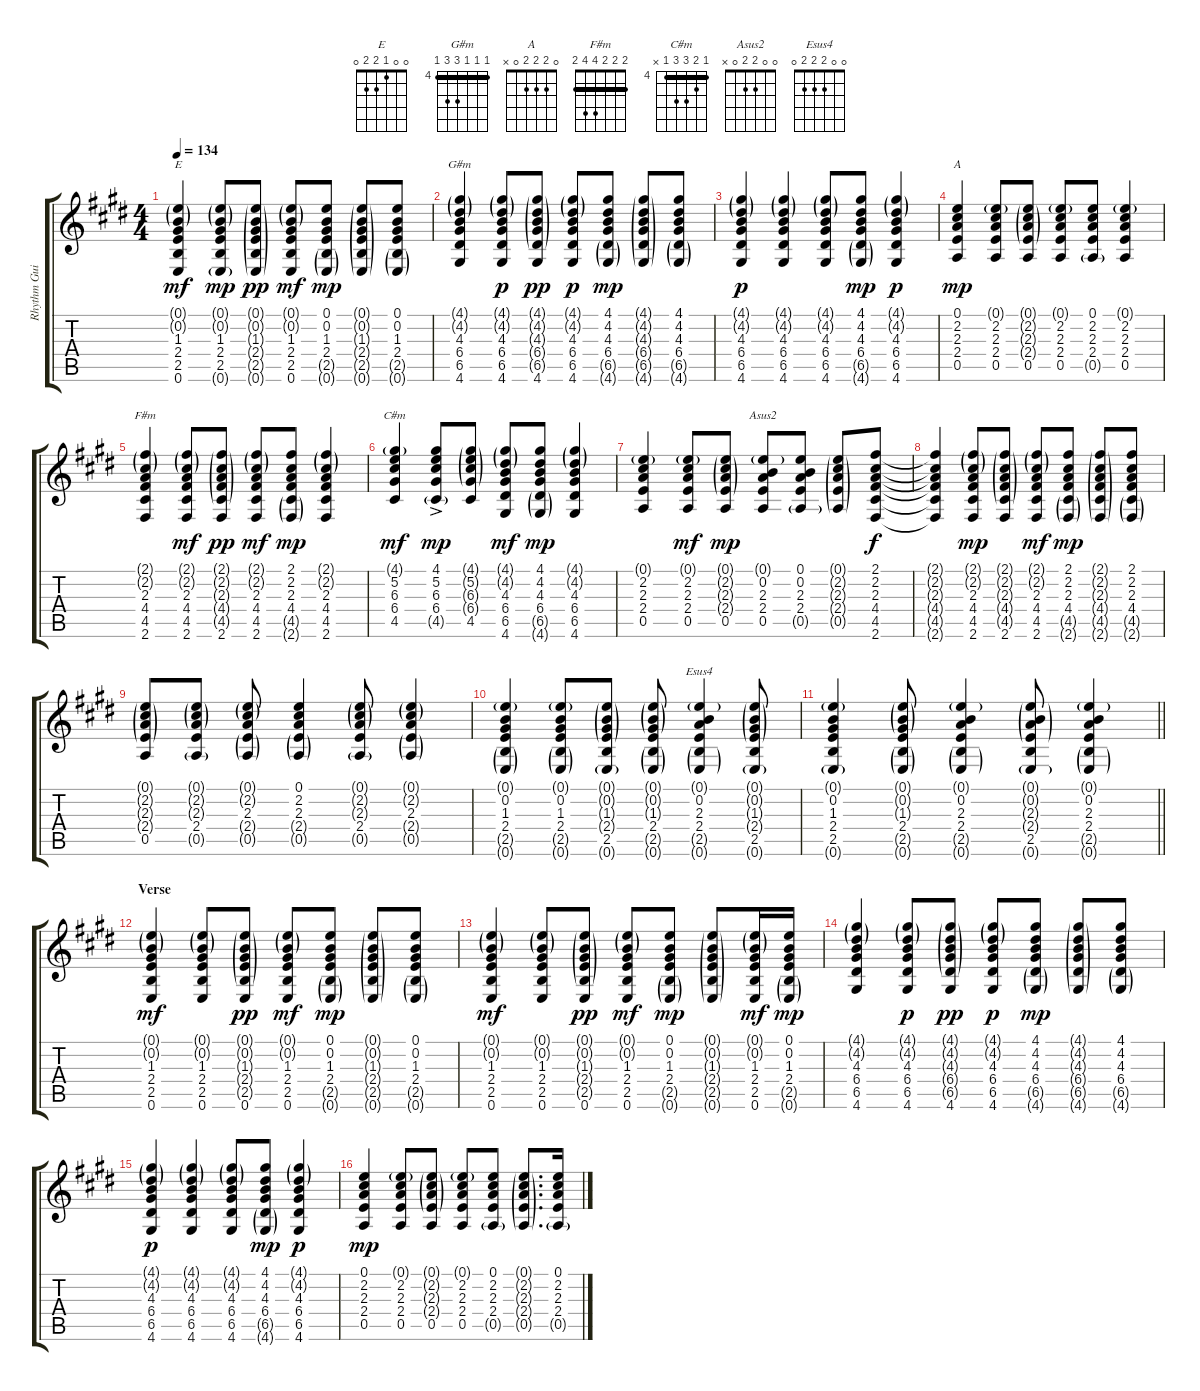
\track ("Rhythm Guitar 1" "Rhythm Gui") {instrument acousticguitarsteel}
\staff {score tabs}
\tuning (E4 B3 G3 D3 A2 E2) {hide}
\chord ("E" 0 0 1 2 2 0)
\chord ("G#m" 4 4 4 6 6 4) {firstfret 4 barre 4}
\chord ("A" 0 2 2 2 0 x)
\chord ("F#m" 2 2 2 4 4 2) {barre 2}
\chord ("C#m" 4 5 6 6 4 x) {firstfret 4 barre 4}
\chord ("Asus2" 0 0 2 2 0 x)
\chord ("Esus4" 0 0 2 2 2 0)
\ts (4 4)
\tempo 134
\clef g2
\ks e
(0.1{g} 0.2{g} 1.3 2.4 2.5 0.6).4{ch "E" dy mf} (0.1{g} 0.2{g} 1.3 2.4 2.5 0.6{g}).8{dy mp} (0.1{g} 0.2{g} 1.3{g} 2.4{g} 2.5{g} 0.6{g}).8{dy pp} (0.1{g} 0.2{g} 1.3 2.4 2.5 0.6).8{dy mf} (0.1 0.2 1.3 2.4 2.5{g} 0.6{g}).8{dy mp} (0.1{g} 0.2{g} 1.3{g} 2.4{g} 2.5{g} 0.6{g}).8 (0.1 0.2 1.3 2.4 2.5{g} 0.6{g}).8 |
(4.1{g} 4.2{g} 4.3 6.4 6.5 4.6).4{ch "G#m"} (4.1{g} 4.2{g} 4.3 6.4 6.5 4.6).8{dy p} (4.1{g} 4.2{g} 4.3{g} 6.4{g} 6.5{g} 4.6).8{dy pp} (4.1{g} 4.2{g} 4.3 6.4 6.5 4.6).8{dy p} (4.1 4.2 4.3 6.4 6.5{g} 4.6{g}).8{dy mp} (4.1{g} 4.2{g} 4.3{g} 6.4{g} 6.5{g} 4.6{g}).8 (4.1 4.2 4.3 6.4 6.5{g} 4.6{g}).8 |
(4.1{g} 4.2{g} 4.3 6.4 6.5 4.6).4{dy p} (4.1{g} 4.2{g} 4.3 6.4 6.5 4.6).4 (4.1{g} 4.2{g} 4.3 6.4 6.5 4.6).8 (4.1 4.2 4.3 6.4 6.5{g} 4.6{g}).8{dy mp} (4.1{g} 4.2{g} 4.3 6.4 6.5 4.6).4{dy p} |
(0.1 2.2 2.3 2.4 0.5).4{ch "A" dy mp} (0.1{g} 2.2 2.3 2.4 0.5).8 (0.1{g} 2.2{g} 2.3{g} 2.4{g} 0.5).8 (0.1{g} 2.2 2.3 2.4 0.5).8 (0.1 2.2 2.3 2.4 0.5{g}).8 (0.1{g} 2.2 2.3 2.4 0.5).4 |
(2.1{g} 2.2{g} 2.3 4.4 4.5 2.6).4{ch "F#m"} (2.1{g} 2.2{g} 2.3 4.4 4.5 2.6).8{dy mf} (2.1{g} 2.2{g} 2.3{g} 4.4{g} 4.5{g} 2.6).8{dy pp} (2.1{g} 2.2{g} 2.3 4.4 4.5 2.6).8{dy mf} (2.1 2.2 2.3 4.4 4.5{g} 2.6{g}).8{dy mp} (2.1{g} 2.2{g} 2.3 4.4 4.5 2.6).4 |
(4.1{g} 5.2 6.3 6.4 4.5).4{ch "C#m" dy mf} (4.1 5.2 6.3 6.4{ac} 4.5{g}).8{dy mp} (4.1{g} 5.2{g} 6.3{g} 6.4{g} 4.5).8 (4.1{g} 4.2{g} 4.3 6.4 6.5 4.6).8{dy mf} (4.1 4.2 4.3 6.4 6.5{g} 4.6{g}).8{dy mp} (4.1{g} 4.2{g} 4.3 6.4 6.5 4.6).4 |
(0.1{g} 2.2 2.3 2.4 0.5).4 (0.1{g} 2.2 2.3 2.4 0.5).8{dy mf} (0.1{g} 2.2{g} 2.3{g} 2.4{g} 0.5).8{dy mp} (0.1{g} 0.2 2.3 2.4 0.5).8{ch "Asus2"} (0.1 0.2 2.3 2.4 0.5{g}).8 (0.1{g} 2.2{g} 2.3{g} 2.4{g} 0.5{g}).8 (2.1 2.2 2.3 4.4 4.5 2.6).8{dy f} |
(2.1{t} 2.2{t} 2.3{t} 4.4{t} 4.5{t} 2.6{t}).4 (2.1{g} 2.2{g} 2.3 4.4 4.5 2.6).8{dy mp} (2.1{g} 2.2{g} 2.3{g} 4.4{g} 4.5{g} 2.6).8 (2.1{g} 2.2{g} 2.3 4.4 4.5 2.6).8{dy mf} (2.1 2.2 2.3 4.4 4.5{g} 2.6{g}).8{dy mp} (2.1{g} 2.2{g} 2.3{g} 4.4{g} 4.5{g} 2.6{g}).8 (2.1 2.2 2.3 4.4 4.5{g} 2.6{g}).8 |
(0.1{g} 2.2{g} 2.3{g} 2.4{g} 0.5).8 (0.1{g} 2.2{g} 2.3{g} 2.4 0.5{g}).8 (0.1{g} 2.2{g} 2.3 2.4{g} 0.5{g}).8 (0.1 2.2 2.3 2.4{g} 0.5{g}).4 (0.1{g} 2.2{g} 2.3{g} 2.4 0.5{g}).8 (0.1{g} 2.2{g} 2.3 2.4{g} 0.5{g}).4 |
(0.1{g} 0.2 1.3 2.4 2.5{g} 0.6{g}).4 (0.1{g} 0.2 1.3 2.4 2.5{g} 0.6{g}).8 (0.1{g} 0.2{g} 1.3{g} 2.4{g} 2.5 0.6{g}).8 (0.1{g} 0.2{g} 1.3{g} 2.4 2.5{g} 0.6{g}).8 (0.1{g} 0.2 2.3 2.4 2.5{g} 0.6{g}).4{ch "Esus4"} (0.1{g} 0.2{g} 1.3{g} 2.4{g} 2.5 0.6{g}).8 |
\barLineRight lightlight
(0.1{g} 0.2 1.3 2.4 2.5 0.6{g}).4 (0.1{g} 0.2{g} 1.3{g} 2.4 2.5{g} 0.6{g}).8 (0.1{g} 0.2 2.3 2.4 2.5{g} 0.6{g}).4 (0.1{g} 0.2{g} 2.3{g} 2.4{g} 2.5 0.6{g}).8 (0.1{g} 0.2 2.3 2.4 2.5{g} 0.6{g}).4 |
\section ("" "Verse")
(0.1{g} 0.2{g} 1.3 2.4 2.5 0.6).4{dy mf} (0.1{g} 0.2{g} 1.3 2.4 2.5 0.6).8 (0.1{g} 0.2{g} 1.3{g} 2.4{g} 2.5{g} 0.6).8{dy pp} (0.1{g} 0.2{g} 1.3 2.4 2.5 0.6).8{dy mf} (0.1 0.2 1.3 2.4 2.5{g} 0.6{g}).8{dy mp} (0.1{g} 0.2{g} 1.3{g} 2.4{g} 2.5{g} 0.6{g}).8 (0.1 0.2 1.3 2.4 2.5{g} 0.6{g}).8 |
(0.1{g} 0.2{g} 1.3 2.4 2.5 0.6).4{dy mf} (0.1{g} 0.2{g} 1.3 2.4 2.5 0.6).8 (0.1{g} 0.2{g} 1.3{g} 2.4{g} 2.5{g} 0.6).8{dy pp} (0.1{g} 0.2{g} 1.3 2.4 2.5 0.6).8{dy mf} (0.1 0.2 1.3 2.4 2.5{g} 0.6{g}).8{dy mp} (0.1{g} 0.2{g} 1.3{g} 2.4{g} 2.5{g} 0.6{g}).8 (0.1{g} 0.2{g} 1.3 2.4 2.5 0.6).16{dy mf} (0.1 0.2 1.3 2.4 2.5{g} 0.6{g}).16{dy mp} |
(4.1{g} 4.2{g} 4.3 6.4 6.5 4.6).4 (4.1{g} 4.2{g} 4.3 6.4 6.5 4.6).8{dy p} (4.1{g} 4.2{g} 4.3{g} 6.4{g} 6.5{g} 4.6).8{dy pp} (4.1{g} 4.2{g} 4.3 6.4 6.5 4.6).8{dy p} (4.1 4.2 4.3 6.4 6.5{g} 4.6{g}).8{dy mp} (4.1{g} 4.2{g} 4.3{g} 6.4{g} 6.5{g} 4.6{g}).8 (4.1 4.2 4.3 6.4 6.5{g} 4.6{g}).8 |
(4.1{g} 4.2{g} 4.3 6.4 6.5 4.6).4{dy p} (4.1{g} 4.2{g} 4.3 6.4 6.5 4.6).4 (4.1{g} 4.2{g} 4.3 6.4 6.5 4.6).8 (4.1 4.2 4.3 6.4 6.5{g} 4.6{g}).8{dy mp} (4.1{g} 4.2{g} 4.3 6.4 6.5 4.6).4{dy p} |
(0.1 2.2 2.3 2.4 0.5).4{dy mp} (0.1{g} 2.2 2.3 2.4 0.5).8 (0.1{g} 2.2{g} 2.3{g} 2.4{g} 0.5).8 (0.1{g} 2.2 2.3 2.4 0.5).8 (0.1 2.2 2.3 2.4 0.5{g}).8 (0.1{g} 2.2{g} 2.3{g} 2.4{g} 0.5{g}).8{d} (0.1 2.2 2.3 2.4 0.5{g}).16
